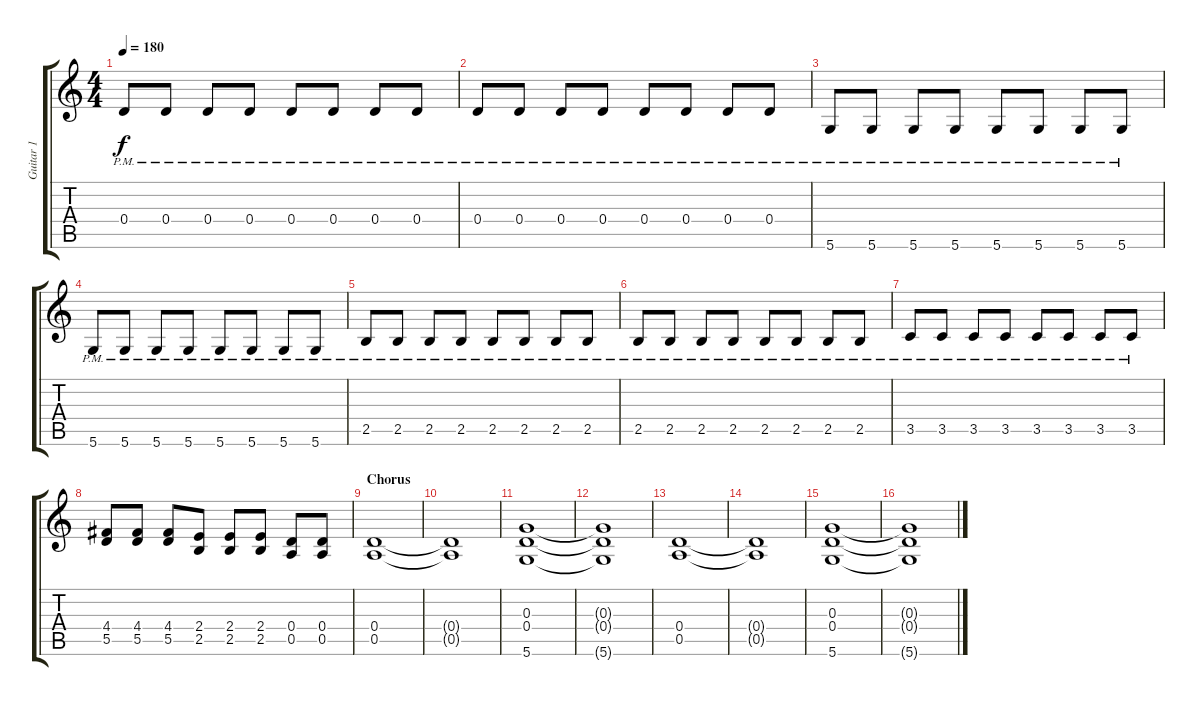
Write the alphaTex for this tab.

\track ("Guitar 1" "Guitar 1") {instrument overdrivenguitar}
\staff {score tabs}
\tuning (E4 B3 G3 D3 A2 D2) {hide}
\ts (4 4)
\tempo 180
\clef g2
\ks c
0.4{pm}.8{dy f} 0.4{pm}.8 0.4{pm}.8 0.4{pm}.8 0.4{pm}.8 0.4{pm}.8 0.4{pm}.8 0.4{pm}.8 |
0.4{pm}.8 0.4{pm}.8 0.4{pm}.8 0.4{pm}.8 0.4{pm}.8 0.4{pm}.8 0.4{pm}.8 0.4{pm}.8 |
5.6{pm}.8 5.6{pm}.8 5.6{pm}.8 5.6{pm}.8 5.6{pm}.8 5.6{pm}.8 5.6{pm}.8 5.6{pm}.8 |
5.6{pm}.8 5.6{pm}.8 5.6{pm}.8 5.6{pm}.8 5.6{pm}.8 5.6{pm}.8 5.6{pm}.8 5.6{pm}.8 |
2.5{pm}.8 2.5{pm}.8 2.5{pm}.8 2.5{pm}.8 2.5{pm}.8 2.5{pm}.8 2.5{pm}.8 2.5{pm}.8 |
2.5{pm}.8 2.5{pm}.8 2.5{pm}.8 2.5{pm}.8 2.5{pm}.8 2.5{pm}.8 2.5{pm}.8 2.5{pm}.8 |
3.5{pm}.8 3.5{pm}.8 3.5{pm}.8 3.5{pm}.8 3.5{pm}.8 3.5{pm}.8 3.5{pm}.8 3.5{pm}.8 |
(4.4 5.5).8 (4.4 5.5).8 (4.4 5.5).8 (2.4 2.5).8 (2.4 2.5).8 (2.4 2.5).8 (0.4 0.5).8 (0.4 0.5).8 |
\section ("" "Chorus")
(0.4 0.5).1 |
(0.4{t} 0.5{t}).1 |
(0.3 0.4 5.6).1 |
(0.3{t} 0.4{t} 5.6{t}).1 |
(0.4 0.5).1 |
(0.4{t} 0.5{t}).1 |
(0.3 0.4 5.6).1 |
(0.3{t} 0.4{t} 5.6{t}).1
